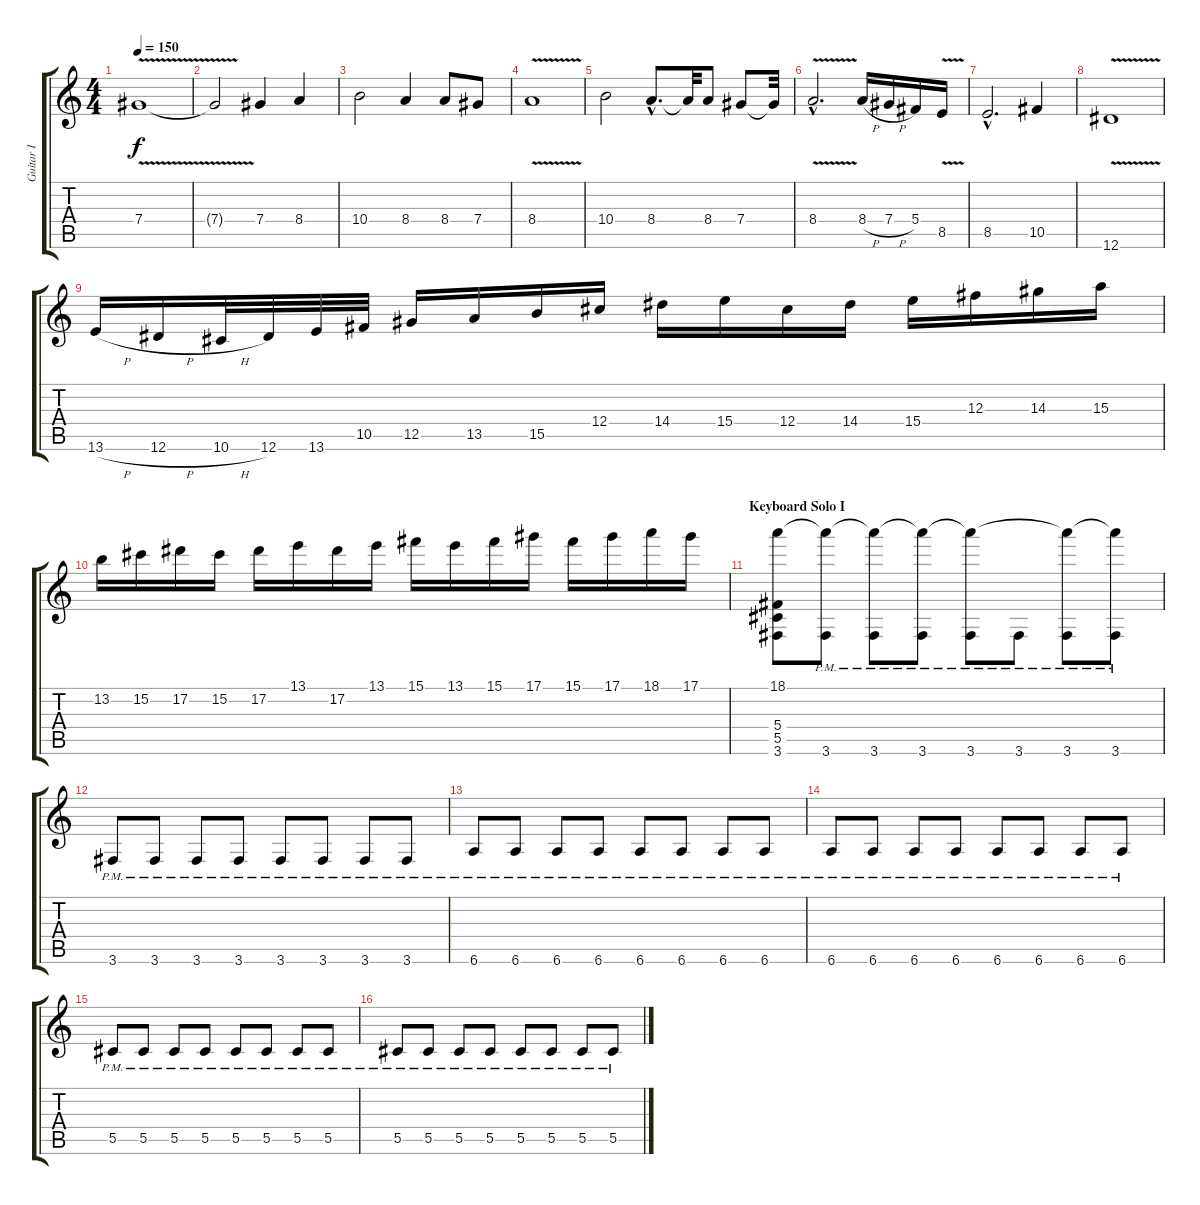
\track ("Guitar I" "Guitar I") {instrument distortionguitar}
\staff {score tabs}
\tuning (Eb4 Bb3 Gb3 Db3 Ab2 Eb2) {hide}
\ts (4 4)
\tempo 150
\clef g2
\ks c
7.4{v}.1{dy f} |
7.4{t}.2 7.4.4 8.4.4 |
10.4.2 8.4.4 8.4.8 7.4.8 |
8.4{v}.1 |
10.4.2 8.4{hac}.8{d} 8.4{t}.32 8.4.8 7.4.8 7.4{t}.32 |
8.4{v hac}.2{d} 8.4{h}.16 7.4{h}.16 5.4.16 8.5{v}.16 |
8.5{hac}.2{d} 10.5.4 |
12.6{v}.1 |
13.6{h}.16 12.6{h}.16 10.6{h}.32 12.6.32 13.6.32 10.5.32 12.5.16 13.5.16 15.5.16 12.4.16 14.4.16 15.4.16 12.4.16 14.4.16 15.4.16 12.3.16 14.3.16 15.3.16 |
13.2.16 15.2.16 17.2.16 15.2.16 17.2.16 13.1.16 17.2.16 13.1.16 15.1.16 13.1.16 15.1.16 17.1.16 15.1.16 17.1.16 18.1.16 17.1.16 |
\section ("" "Keyboard Solo I")
(18.1 5.4 5.5 3.6).8 (18.1{t} 3.6{pm}).8 (18.1{t} 3.6{pm}).8 (18.1{t} 3.6{pm}).8 (18.1{t} 3.6{pm}).8 3.6{pm}.8 (18.1{t} 3.6{pm}).8 (18.1{t} 3.6{pm}).8 |
3.6{pm}.8 3.6{pm}.8 3.6{pm}.8 3.6{pm}.8 3.6{pm}.8 3.6{pm}.8 3.6{pm}.8 3.6{pm}.8 |
6.6{pm}.8 6.6{pm}.8 6.6{pm}.8 6.6{pm}.8 6.6{pm}.8 6.6{pm}.8 6.6{pm}.8 6.6{pm}.8 |
6.6{pm}.8 6.6{pm}.8 6.6{pm}.8 6.6{pm}.8 6.6{pm}.8 6.6{pm}.8 6.6{pm}.8 6.6{pm}.8 |
5.5{pm}.8 5.5{pm}.8 5.5{pm}.8 5.5{pm}.8 5.5{pm}.8 5.5{pm}.8 5.5{pm}.8 5.5{pm}.8 |
5.5{pm}.8 5.5{pm}.8 5.5{pm}.8 5.5{pm}.8 5.5{pm}.8 5.5{pm}.8 5.5{pm}.8 5.5{pm}.8
